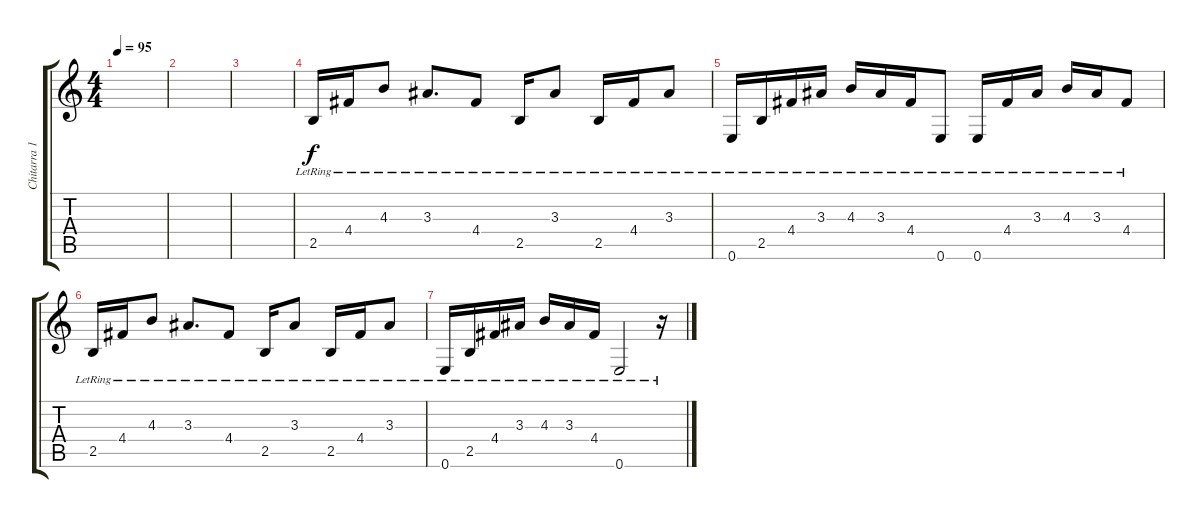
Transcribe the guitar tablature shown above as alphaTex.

\track ("Chitarra 1" "Chitarra 1") {instrument electricguitarclean}
\staff {score tabs}
\tuning (E4 B3 G3 D3 A2 E2) {hide}
\ts (4 4)
\tempo 95
\clef g2
\ks c
|
|
|
2.5{lr}.16 4.4{lr}.16 4.3{lr}.8 3.3{lr}.8{d} 4.4{lr}.8 2.5{lr}.16 3.3{lr}.8 2.5{lr}.16 4.4{lr}.16 3.3{lr}.8 |
0.6{lr}.16 2.5{lr}.16 4.4{lr}.16 3.3{lr}.16 4.3{lr}.16 3.3{lr}.16 4.4{lr}.16 0.6{lr}.8 0.6{lr}.16 4.4{lr}.16 3.3{lr}.16 4.3{lr}.16 3.3{lr}.16 4.4{lr}.8 |
2.5{lr}.16 4.4{lr}.16 4.3{lr}.8 3.3{lr}.8{d} 4.4{lr}.8 2.5{lr}.16 3.3{lr}.8 2.5{lr}.16 4.4{lr}.16 3.3{lr}.8 |
0.6{lr}.16 2.5{lr}.16 4.4{lr}.16 3.3{lr}.16 4.3{lr}.16 3.3{lr}.16 4.4{lr}.16 0.6{lr}.2 r.16
